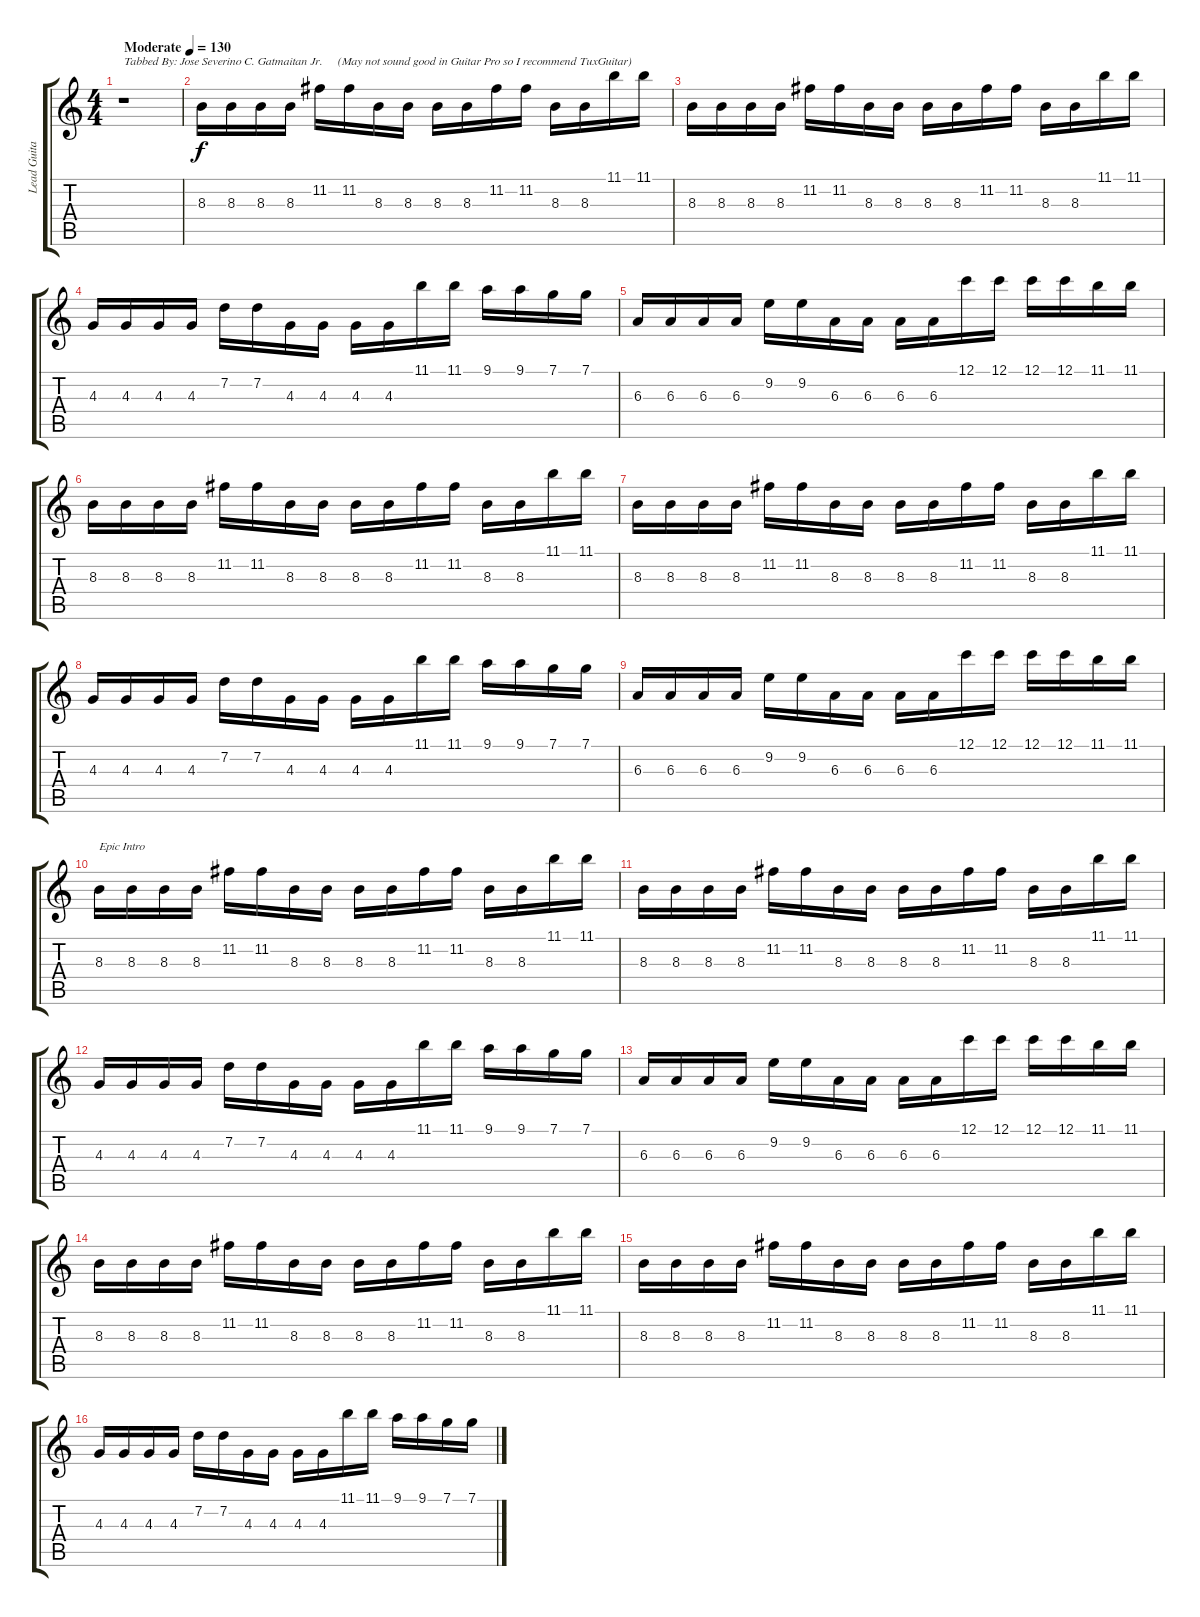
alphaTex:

\track ("Lead Guitar" "Lead Guita") {instrument distortionguitar}
\staff {score tabs}
\tuning (C4 G3 Eb3 Bb2 F2 C2) {hide}
\ts (4 4)
\tempo (130 "Moderate")
\clef g2
\ks c
r.1{txt "Tabbed By: Jose Severino C. Gatmaitan Jr.     (May not sound good in Guitar Pro so I recommend TuxGuitar)" dy f instrument distortionguitar} |
8.3.16 8.3.16 8.3.16 8.3.16 11.2.16 11.2.16 8.3.16 8.3.16 8.3.16 8.3.16 11.2.16 11.2.16 8.3.16 8.3.16 11.1.16 11.1.16 |
8.3.16 8.3.16 8.3.16 8.3.16 11.2.16 11.2.16 8.3.16 8.3.16 8.3.16 8.3.16 11.2.16 11.2.16 8.3.16 8.3.16 11.1.16 11.1.16 |
4.3.16 4.3.16 4.3.16 4.3.16 7.2.16 7.2.16 4.3.16 4.3.16 4.3.16 4.3.16 11.1.16 11.1.16 9.1.16 9.1.16 7.1.16 7.1.16 |
6.3.16 6.3.16 6.3.16 6.3.16 9.2.16 9.2.16 6.3.16 6.3.16 6.3.16 6.3.16 12.1.16 12.1.16 12.1.16 12.1.16 11.1.16 11.1.16 |
8.3.16 8.3.16 8.3.16 8.3.16 11.2.16 11.2.16 8.3.16 8.3.16 8.3.16 8.3.16 11.2.16 11.2.16 8.3.16 8.3.16 11.1.16 11.1.16 |
8.3.16 8.3.16 8.3.16 8.3.16 11.2.16 11.2.16 8.3.16 8.3.16 8.3.16 8.3.16 11.2.16 11.2.16 8.3.16 8.3.16 11.1.16 11.1.16 |
4.3.16 4.3.16 4.3.16 4.3.16 7.2.16 7.2.16 4.3.16 4.3.16 4.3.16 4.3.16 11.1.16 11.1.16 9.1.16 9.1.16 7.1.16 7.1.16 |
6.3.16 6.3.16 6.3.16 6.3.16 9.2.16 9.2.16 6.3.16 6.3.16 6.3.16 6.3.16 12.1.16 12.1.16 12.1.16 12.1.16 11.1.16 11.1.16 |
8.3.16{txt "Epic Intro"} 8.3.16 8.3.16 8.3.16 11.2.16 11.2.16 8.3.16 8.3.16 8.3.16 8.3.16 11.2.16 11.2.16 8.3.16 8.3.16 11.1.16 11.1.16 |
8.3.16 8.3.16 8.3.16 8.3.16 11.2.16 11.2.16 8.3.16 8.3.16 8.3.16 8.3.16 11.2.16 11.2.16 8.3.16 8.3.16 11.1.16 11.1.16 |
4.3.16 4.3.16 4.3.16 4.3.16 7.2.16 7.2.16 4.3.16 4.3.16 4.3.16 4.3.16 11.1.16 11.1.16 9.1.16 9.1.16 7.1.16 7.1.16 |
6.3.16 6.3.16 6.3.16 6.3.16 9.2.16 9.2.16 6.3.16 6.3.16 6.3.16 6.3.16 12.1.16 12.1.16 12.1.16 12.1.16 11.1.16 11.1.16 |
8.3.16 8.3.16 8.3.16 8.3.16 11.2.16 11.2.16 8.3.16 8.3.16 8.3.16 8.3.16 11.2.16 11.2.16 8.3.16 8.3.16 11.1.16 11.1.16 |
8.3.16 8.3.16 8.3.16 8.3.16 11.2.16 11.2.16 8.3.16 8.3.16 8.3.16 8.3.16 11.2.16 11.2.16 8.3.16 8.3.16 11.1.16 11.1.16 |
4.3.16 4.3.16 4.3.16 4.3.16 7.2.16 7.2.16 4.3.16 4.3.16 4.3.16 4.3.16 11.1.16 11.1.16 9.1.16 9.1.16 7.1.16 7.1.16
